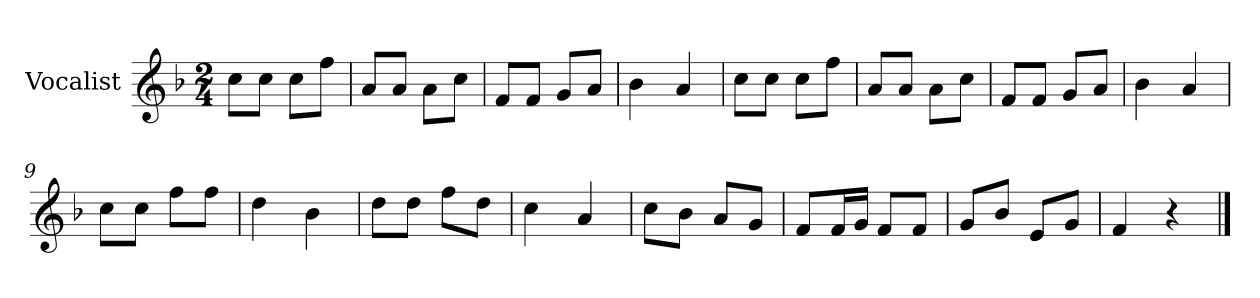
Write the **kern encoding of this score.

**kern
*part1
*staff1
*I"Vocalist
*k[b-]
*F:
*M2/4
=1
8ccL
8ccJ
8ccL
8ffJ
=2
8aL
8aJ
8aL
8ccJ
=3
8fL
8fJ
8gL
8aJ
=4
4b-
4a
=5
8ccL
8ccJ
8ccL
8ffJ
=6
8aL
8aJ
8aL
8ccJ
=7
8fL
8fJ
8gL
8aJ
=8
4b-
4a
=9
8ccL
8ccJ
8ffL
8ffJ
=10
4dd
4b-
=11
8ddL
8ddJ
8ffL
8ddJ
=12
4cc
4a
=13
8ccL
8b-J
8aL
8gJ
=14
8fL
16fL
16gJJ
8fL
8fJ
=15
8gL
8b-J
8eL
8gJ
=16
4f
4r
==
*-
